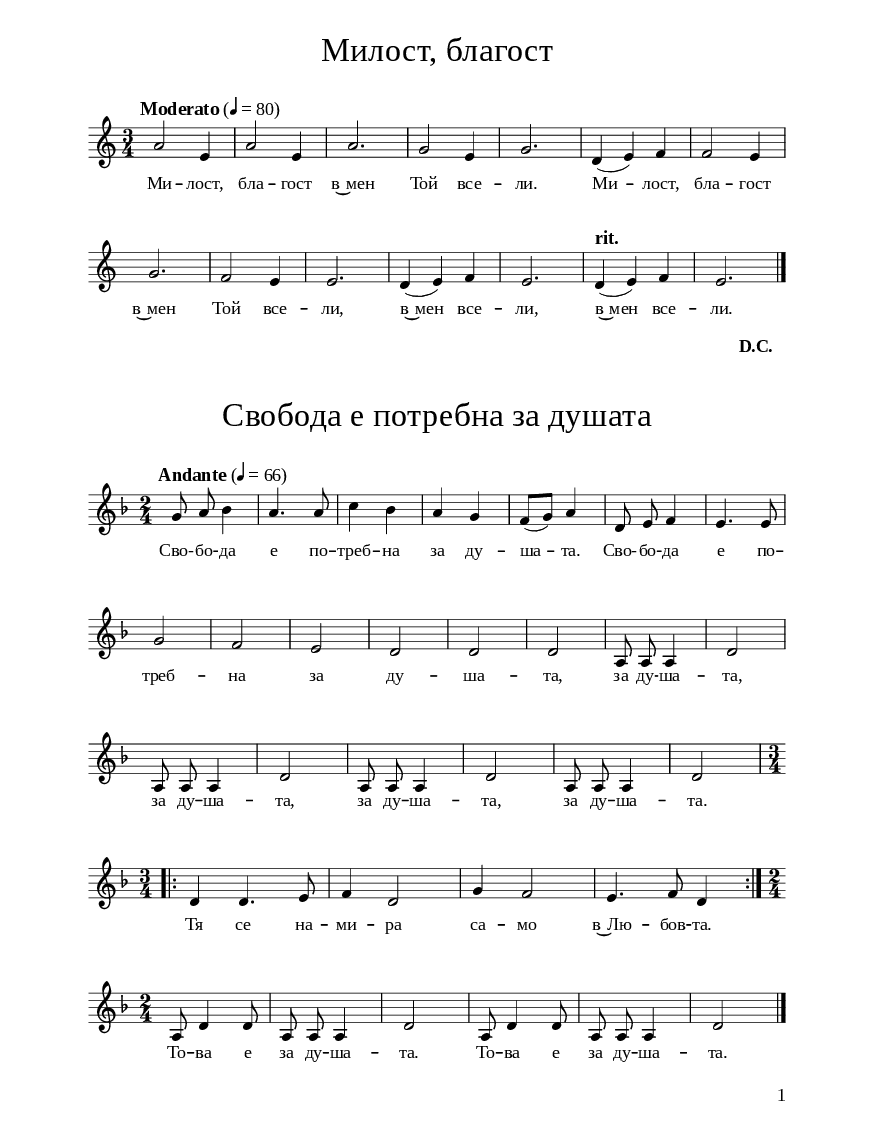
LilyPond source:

\version "2.24.2"

% include paper part and global functions
\include "include/globals.ily"

\bookpart {

  \label #'ref171_1
  \tocItem \markup "Милост, благост"

  \include "include/bookpart-paper.ily"
  \score {
    \include "include/score-layout.ily"

    \new Voice \absolute {
      \clef treble
      \key a \minor
      \time 3/4
      \tempoFunc "Moderato" 4 "80"
      \autoBeamOff

      a'2 e'4 | % 2
      a'2 e'4 | % 3
      a'2. | % 4
      \key c \major
      g'2 e'4 | % 5
      g'2. | % 6
      d'4 ( e'4 ) f'4 | % 7
      f'2 e'4 \break | % 8
      g'2. | % 9
      f'2 e'4 |
      e'2. | % 11
      d'4 ( e'4 ) f'4 | % 12
      e'2. | % 13
      \tempo "rit."  d'4  ( e'4 ) f'4 | % 14
      e'2.\bar "|."

    }

    \addlyrics {
      Ми -- лост, бла -- гост в~мен Той все -- ли.  Ми -- лост, бла -- гост   в~мен Той все -- ли, в~мен все -- ли, в~мен все -- ли.}


      \header {
        title = \titleFunc "Милост, благост" "Milost, blagost"
      }

      \midi{}

    } % score

    \markup \dc-one "D.C."

    \label #'ref169_2
    \tocItem \markup "Свобода е потребна за душата"
    \score {
      \include "include/score-layout.ily"

      \new Voice \absolute {
        \clef treble
        \key d \minor
        \time 2/4
        \tempoFunc "Andante" 4 "66"
        \autoBeamOff

        g'8 a'8 bes'4 | % 2
        a'4.  a'8 | c''4  bes'4 | a'4 g'| % 3
        f'8 ([g'8]) a'4 |  % 4
        d'8  e'8 f'4 | % 5
        e'4. e'8 | \break
        g'2 | f'2 | e'2 | d'2 | d'2 | d'2 | a8 a8 a4 | d'2 | \break

        a8 a8 a4 | d'2 |a8 a8 a4 | d'2 |a8 a8 a4 | d'2 | \break
        \time 3/4 \bar ".|:-|" d'4 d'4. e'8| f'4 d'2 | g'4 f'2 | e'4. f'8 d'4  \bar ":|."

        \time 2/4 a8 d'4 d'8 | a8 a8 a4 | d'2|  a8 d'4 d'8 | a8 a8 a4 | d'2 \bar "|."
      }
      \addlyrics {
        "Сво-" -- бо -- да е по -- треб -- на
        за ду -- ша -- та. "Сво-" -- бо
        -- да е по -- треб -- на за ду --
        ша -- та, за ду -- ша -- та, за ду
        -- ша -- та, за ду
        -- ша -- та, за ду
        -- ша -- та. Тя се на -- ми -- ра са -- мо в~Лю -- бов -- та.
        То -- ва е за ду -- ша -- та. То -- ва е за ду -- ша -- та.
      }

      \header {
        title = \titleFunc "Свобода е потребна за душата" "Svoboda e potrebna za dušata"
      }

      \midi{}

    } % score



  } % bookpart

  % Più mosso
  %
